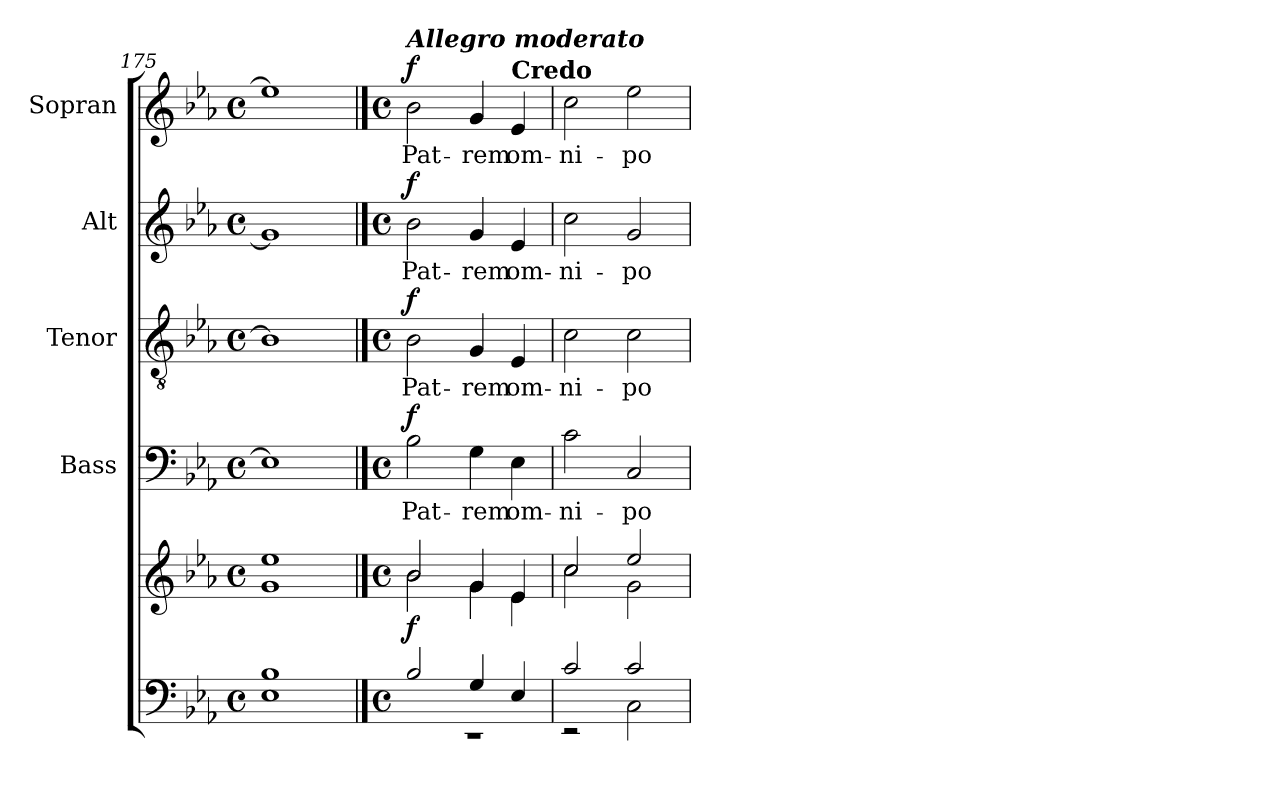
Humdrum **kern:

**kern	**kern	**dynam	**kern	**text	**dynam	**kern	**text	**dynam	**kern	**text	**dynam	**kern	**text	**dynam
*part5	*part5	*part5	*part4	*part4	*part4	*part3	*part3	*part3	*part2	*part2	*part2	*part1	*part1	*part1
*staff6	*staff5	*staff5/6	*staff4	*staff4	*staff4	*staff3	*staff3	*staff3	*staff2	*staff2	*staff2	*staff1	*staff1	*staff1
*	*	*	*I"Bass	*	*	*I"Tenor	*	*	*I"Alt	*	*	*I"Sopran	*	*
*	*	*	*I'B.	*	*	*I'T.	*	*	*I'A.	*	*	*I'S.	*	*
*clefF4	*clefG2	*	*clefF4	*	*	*clefGv2	*	*	*clefG2	*	*	*clefG2	*	*
*k[b-e-a-]	*k[b-e-a-]	*	*k[b-e-a-]	*	*	*k[b-e-a-]	*	*	*k[b-e-a-]	*	*	*k[b-e-a-]	*	*
*E-:	*E-:	*	*E-:	*	*	*E-:	*	*	*E-:	*	*	*E-:	*	*
*M4/4	*M4/4	*	*M4/4	*	*	*M4/4	*	*	*M4/4	*	*	*M4/4	*	*
*met(c)	*met(c)	*	*met(c)	*	*	*met(c)	*	*	*met(c)	*	*	*met(c)	*	*
=175	=175	=175	=175	=175	=175	=175	=175	=175	=175	=175	=175	=175	=175	=175
*^	*	*	*	*	*	*	*	*	*	*	*	*	*	*
1B-	1E-	1g 1ee-	.	1E-]	.	.	1B-]	.	.	1g]	.	.	1ee-]	.	.
!!LO:PB:g=z
==176	==176	==176	==176	==176	==176	==176	==176	==176	==176	==176	==176	==176	==176	==176	==176
*M4/4	*	*M4/4	*	*M4/4	*	*	*M4/4	*	*	*M4/4	*	*	*M4/4	*	*
*met(c)	*	*met(c)	*	*met(c)	*	*	*met(c)	*	*	*met(c)	*	*	*met(c)	*	*
*	*	*^	*	*	*	*	*	*	*	*	*	*	*	*	*
!	!	!	!	!	!	!	!	!	!	!	!	!	!	!LO:TX:a:Bi:t=Allegro moderato	!	!
!	!	!	!	!LO:DY:b	!	!LO:LY:b	!LO:DY:a	!	!LO:LY:b	!LO:DY:a	!	!LO:LY:b	!LO:DY:a	!	!LO:LY:b	!LO:DY:a
2B-/	1rEE	2b-/	2b-\	f	2B-\	Pat-	f	2B-\	Pat-	f	2b-\	Pat-	f	2b-\	Pat-	f
!	!	!	!	!	!	!LO:LY:b	!	!	!LO:LY:b	!	!	!LO:LY:b	!	!	!LO:LY:b	!
4G/	.	4g/	4g\	.	4G\	-rem	.	4G/	-rem	.	4g/	-rem	.	4g/	-rem	.
!	!	!	!	!	!	!	!	!	!	!	!	!	!	!LO:TX:a:B:t=Credo	!	!
!	!	!	!	!	!	!LO:LY:b	!	!	!LO:LY:b	!	!	!LO:LY:b	!	!	!LO:LY:b	!
4E-/	.	4e-/	4e-\	.	4E-\	om-	.	4E-/	om-	.	4e-/	om-	.	4e-/	om-	.
=177	=177	=177	=177	=177	=177	=177	=177	=177	=177	=177	=177	=177	=177	=177	=177	=177
!	!	!	!	!	!	!LO:LY:b	!	!	!LO:LY:b	!	!	!LO:LY:b	!	!	!LO:LY:b	!
2c/	2rEE	2cc/	2cc\	.	2c\	-ni-	.	2c\	-ni-	.	2cc\	-ni-	.	2cc\	-ni-	.
!	!	!	!	!	!	!LO:LY:b	!	!	!LO:LY:b	!	!	!LO:LY:b	!	!	!LO:LY:b	!
2c/	2C\	2ee-/	2g\	.	2C/	-po-	.	2c\	-po-	.	2g/	-po-	.	2ee-\	-po-	.
*v	*v	*	*	*	*	*	*	*	*	*	*	*	*	*	*	*
*	*v	*v	*	*	*	*	*	*	*	*	*	*	*	*	*
=	=	=	=	=	=	=	=	=	=	=	=	=	=	=
*-	*-	*-	*-	*-	*-	*-	*-	*-	*-	*-	*-	*-	*-	*-
